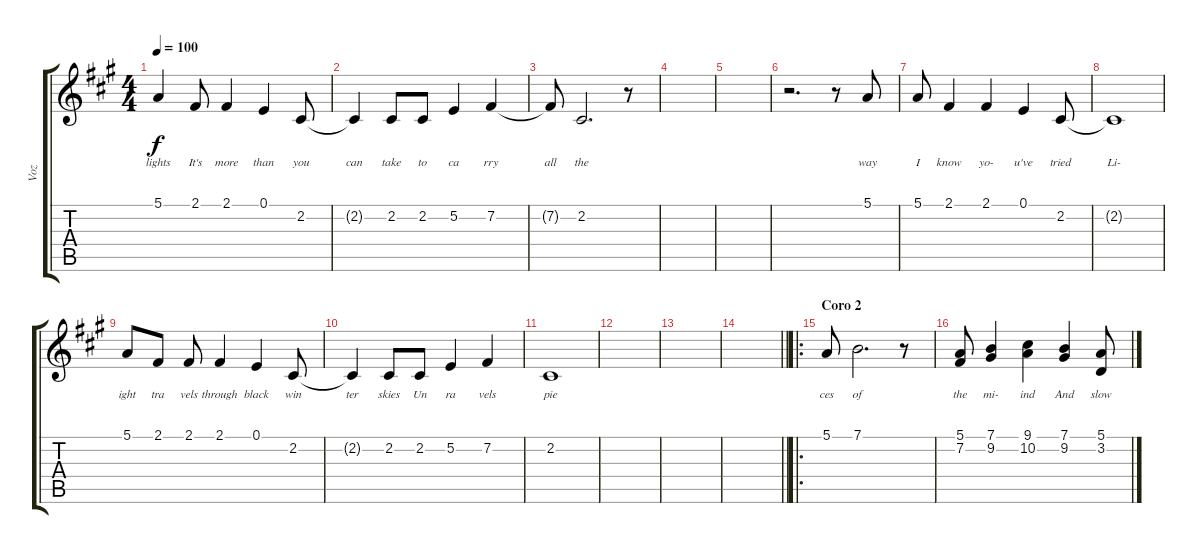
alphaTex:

\track ("Voz" "Voz") {instrument violin}
\staff {score tabs}
\tuning (E4 B3 G3 D3 A2 E2) {hide}
\ts (4 4)
\tempo 100
\clef g2
\ks f#minor
5.1.4{lyrics (0 "lights") lyrics (1 "") lyrics (2 "") lyrics (3 "") lyrics (4 "") dy f} 2.1.8{lyrics (0 "It's") lyrics (1 "") lyrics (2 "") lyrics (3 "") lyrics (4 "")} 2.1.4{lyrics (0 "more") lyrics (1 "") lyrics (2 "") lyrics (3 "") lyrics (4 "")} 0.1.4{lyrics (0 "than") lyrics (1 "") lyrics (2 "") lyrics (3 "") lyrics (4 "")} 2.2.8{lyrics (0 "you") lyrics (1 "") lyrics (2 "") lyrics (3 "") lyrics (4 "")} |
2.2{t}.4{lyrics (0 "can") lyrics (1 "") lyrics (2 "") lyrics (3 "") lyrics (4 "")} 2.2.8{lyrics (0 "take") lyrics (1 "") lyrics (2 "") lyrics (3 "") lyrics (4 "")} 2.2.8{lyrics (0 "to") lyrics (1 "") lyrics (2 "") lyrics (3 "") lyrics (4 "")} 5.2.4{lyrics (0 "ca") lyrics (1 "") lyrics (2 "") lyrics (3 "") lyrics (4 "")} 7.2.4{lyrics (0 "rry") lyrics (1 "") lyrics (2 "") lyrics (3 "") lyrics (4 "")} |
7.2{t}.8{lyrics (0 "all") lyrics (1 "") lyrics (2 "") lyrics (3 "") lyrics (4 "")} 2.2.2{d lyrics (0 "the") lyrics (1 "") lyrics (2 "") lyrics (3 "") lyrics (4 "")} r.8 |
|
|
r.2{d} r.8 5.1.8{lyrics (0 "way") lyrics (1 "") lyrics (2 "") lyrics (3 "") lyrics (4 "")} |
5.1.8{lyrics (0 "I") lyrics (1 "") lyrics (2 "") lyrics (3 "") lyrics (4 "")} 2.1.4{lyrics (0 "know") lyrics (1 "") lyrics (2 "") lyrics (3 "") lyrics (4 "")} 2.1.4{lyrics (0 "yo-") lyrics (1 "") lyrics (2 "") lyrics (3 "") lyrics (4 "")} 0.1.4{lyrics (0 "u've") lyrics (1 "") lyrics (2 "") lyrics (3 "") lyrics (4 "")} 2.2.8{lyrics (0 "tried") lyrics (1 "") lyrics (2 "") lyrics (3 "") lyrics (4 "")} |
2.2{t}.1{lyrics (0 "Li-") lyrics (1 "") lyrics (2 "") lyrics (3 "") lyrics (4 "")} |
5.1.8{lyrics (0 "ight") lyrics (1 "") lyrics (2 "") lyrics (3 "") lyrics (4 "")} 2.1.8{lyrics (0 "tra") lyrics (1 "") lyrics (2 "") lyrics (3 "") lyrics (4 "")} 2.1.8{lyrics (0 "vels") lyrics (1 "") lyrics (2 "") lyrics (3 "") lyrics (4 "")} 2.1.4{lyrics (0 "through") lyrics (1 "") lyrics (2 "") lyrics (3 "") lyrics (4 "")} 0.1.4{lyrics (0 "black") lyrics (1 "") lyrics (2 "") lyrics (3 "") lyrics (4 "")} 2.2.8{lyrics (0 "win") lyrics (1 "") lyrics (2 "") lyrics (3 "") lyrics (4 "")} |
2.2{t}.4{lyrics (0 "ter") lyrics (1 "") lyrics (2 "") lyrics (3 "") lyrics (4 "")} 2.2.8{lyrics (0 "skies") lyrics (1 "") lyrics (2 "") lyrics (3 "") lyrics (4 "")} 2.2.8{lyrics (0 "Un") lyrics (1 "") lyrics (2 "") lyrics (3 "") lyrics (4 "")} 5.2.4{lyrics (0 "ra") lyrics (1 "") lyrics (2 "") lyrics (3 "") lyrics (4 "")} 7.2.4{lyrics (0 "vels") lyrics (1 "") lyrics (2 "") lyrics (3 "") lyrics (4 "")} |
2.2.1{lyrics (0 "pie") lyrics (1 "") lyrics (2 "") lyrics (3 "") lyrics (4 "")} |
|
|
\barLineRight lightlight
|
\ro
\section ("" "Coro 2")
5.1.8{lyrics (0 "ces") lyrics (1 "") lyrics (2 "") lyrics (3 "") lyrics (4 "")} 7.1.2{d lyrics (0 "of") lyrics (1 "") lyrics (2 "") lyrics (3 "") lyrics (4 "")} r.8 |
(5.1 7.2).8{lyrics (0 "the") lyrics (1 "") lyrics (2 "") lyrics (3 "") lyrics (4 "")} (7.1 9.2).4{lyrics (0 "mi-") lyrics (1 "") lyrics (2 "") lyrics (3 "") lyrics (4 "")} (9.1 10.2).4{lyrics (0 "ind") lyrics (1 "") lyrics (2 "") lyrics (3 "") lyrics (4 "")} (7.1 9.2).4{lyrics (0 "And") lyrics (1 "") lyrics (2 "") lyrics (3 "") lyrics (4 "")} (5.1 3.2).8{lyrics (0 "slow") lyrics (1 "") lyrics (2 "") lyrics (3 "") lyrics (4 "")}
